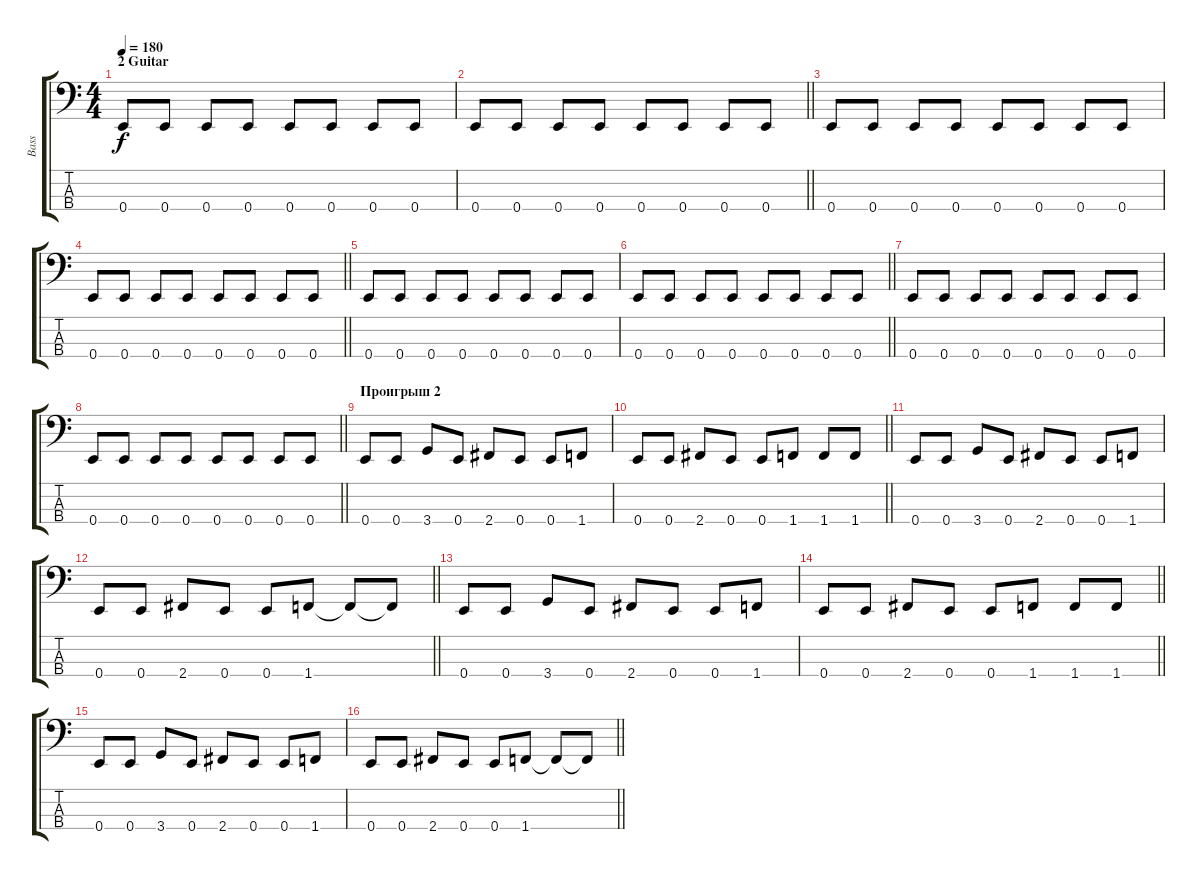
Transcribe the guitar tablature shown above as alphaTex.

\track ("Bass" "Bass") {instrument electricbassfinger}
\staff {score tabs}
\tuning (G2 D2 A1 E1) {hide}
\ts (4 4)
\section ("" "2 Guitar ")
\tempo 180
\clef f4
\ks c
0.4.8{dy f} 0.4.8 0.4.8 0.4.8 0.4.8 0.4.8 0.4.8 0.4.8 |
\barLineRight lightlight
0.4.8 0.4.8 0.4.8 0.4.8 0.4.8 0.4.8 0.4.8 0.4.8 |
0.4.8 0.4.8 0.4.8 0.4.8 0.4.8 0.4.8 0.4.8 0.4.8 |
\barLineRight lightlight
0.4.8 0.4.8 0.4.8 0.4.8 0.4.8 0.4.8 0.4.8 0.4.8 |
0.4.8 0.4.8 0.4.8 0.4.8 0.4.8 0.4.8 0.4.8 0.4.8 |
\barLineRight lightlight
0.4.8 0.4.8 0.4.8 0.4.8 0.4.8 0.4.8 0.4.8 0.4.8 |
0.4.8 0.4.8 0.4.8 0.4.8 0.4.8 0.4.8 0.4.8 0.4.8 |
\barLineRight lightlight
0.4.8 0.4.8 0.4.8 0.4.8 0.4.8 0.4.8 0.4.8 0.4.8 |
\section ("" "Проигрыш 2")
0.4.8 0.4.8 3.4.8 0.4.8 2.4.8 0.4.8 0.4.8 1.4.8 |
\barLineRight lightlight
0.4.8 0.4.8 2.4.8 0.4.8 0.4.8 1.4.8 1.4.8 1.4.8 |
0.4.8 0.4.8 3.4.8 0.4.8 2.4.8 0.4.8 0.4.8 1.4.8 |
\barLineRight lightlight
0.4.8 0.4.8 2.4.8 0.4.8 0.4.8 1.4.8 1.4{t}.8 1.4{t}.8 |
0.4.8 0.4.8 3.4.8 0.4.8 2.4.8 0.4.8 0.4.8 1.4.8 |
\barLineRight lightlight
0.4.8 0.4.8 2.4.8 0.4.8 0.4.8 1.4.8 1.4.8 1.4.8 |
0.4.8 0.4.8 3.4.8 0.4.8 2.4.8 0.4.8 0.4.8 1.4.8 |
\barLineRight lightlight
0.4.8 0.4.8 2.4.8 0.4.8 0.4.8 1.4.8 1.4{t}.8 1.4{t}.8
